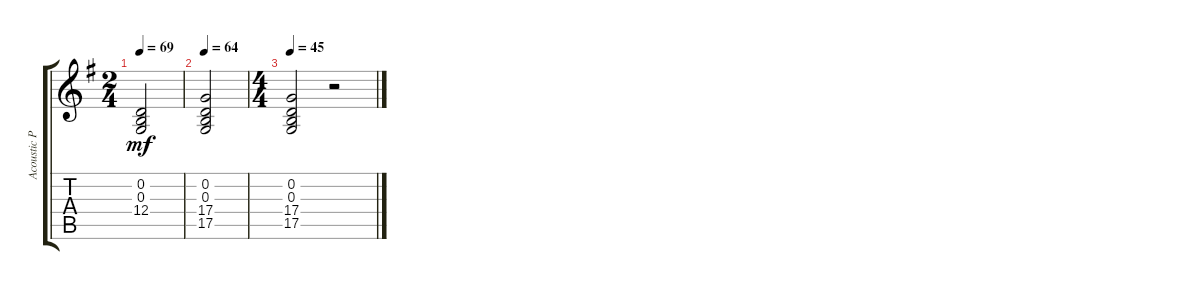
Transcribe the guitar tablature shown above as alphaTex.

\track ("Acoustic Piano" "Acoustic P") {instrument acousticgrandpiano}
\staff {score tabs}
\tuning (E4 B3 G3 D3 A2 E2) {hide}
\ts (2 4)
\tempo 69
\clef g2
\ks eminor
(0.2 0.3 12.4).2{dy mf} |
\tempo 64
(0.2 0.3 17.4 17.5).2 |
\ts (4 4)
\tempo 45
(0.2 0.3 17.4 17.5).2 r.2
